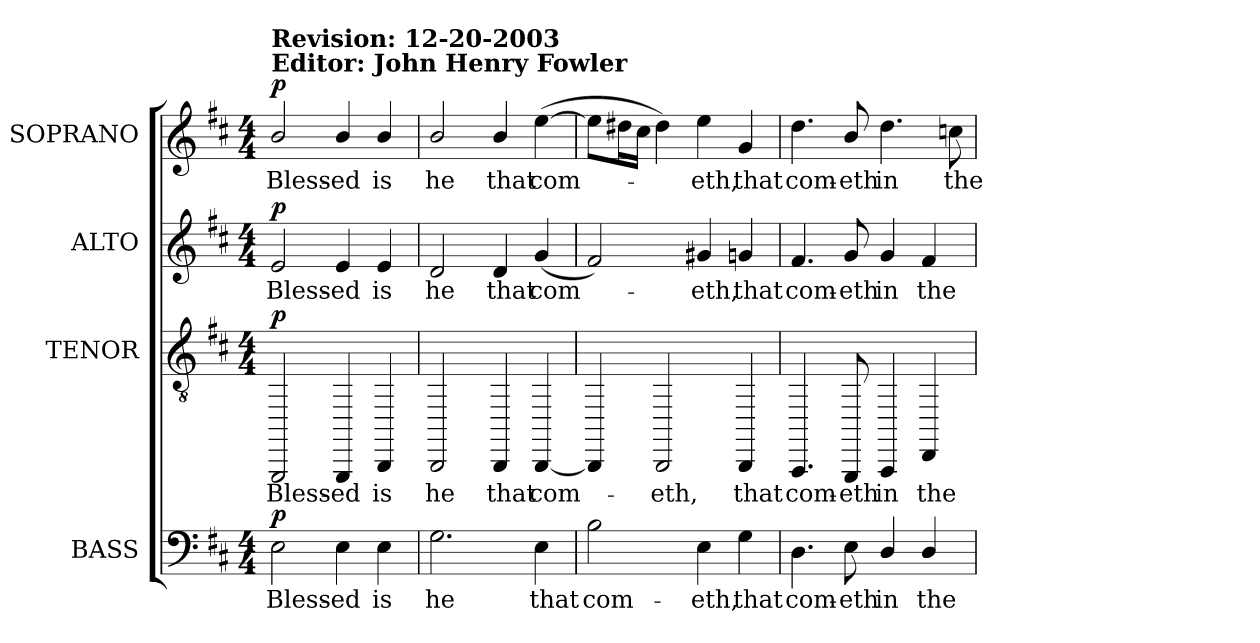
**kern	**text	**dynam	**kern	**text	**dynam	**kern	**text	**dynam	**kern	**text	**dynam
*part4	*part4	*part4	*part3	*part3	*part3	*part2	*part2	*part2	*part1	*part1	*part1
*staff4	*staff4	*staff4	*staff3	*staff3	*staff3	*staff2	*staff2	*staff2	*staff1	*staff1	*staff1
*I"BASS	*	*	*I"TENOR	*	*	*I"ALTO	*	*	*I"SOPRANO	*	*
*I'B.	*	*	*	*	*	*I'A.	*	*	*I'S.	*	*
!!LO:PB:g=z
*clefF4	*	*	*clefGv2	*	*	*clefG2	*	*	*clefG2	*	*
*	*	*	*ITrd-14c-24	*	*	*	*	*	*	*	*
*k[f#c#]	*	*	*k[f#c#]	*	*	*k[f#c#]	*	*	*k[f#c#]	*	*
*D:	*	*	*D:	*	*	*D:	*	*	*D:	*	*
*M4/4	*	*	*M4/4	*	*	*M4/4	*	*	*M4/4	*	*
*MM72	*	*	*MM72	*	*	*MM72	*	*	*MM72	*	*
=1	=1	=1	=1	=1	=1	=1	=1	=1	=1	=1	=1
!	!LO:LY:b:color=#000000	!	!	!	!	!	!	!	!	!	!
!	!	!	!	!LO:LY:b:color=#000000	!	!	!	!	!	!	!
!	!	!	!	!	!	!	!LO:LY:b:color=#000000	!	!	!	!
!	!	!	!	!	!	!	!	!	!LO:TX:a:B:t=Editor&colon;  John Henry Fowler	!	!
!	!	!	!	!	!	!	!	!	!LO:TX:a:B:t=Revision&colon;  12-20-2003	!	!
!	!	!	!	!	!	!	!	!	!	!LO:LY:b:color=#000000	!
2Ei\	Bless-	p	2GGi/	Bless-	p	2ei/	Bless-	p	2bi/	Bless-	p
!	!LO:LY:b:color=#000000	!	!	!	!	!	!	!	!	!	!
!	!	!	!	!LO:LY:b:color=#000000	!	!	!	!	!	!	!
!	!	!	!	!	!	!	!LO:LY:b:color=#000000	!	!	!	!
!	!	!	!	!	!	!	!	!	!	!LO:LY:b:color=#000000	!
4Ei\	-ed	.	4GGi/	-ed	.	4ei/	-ed	.	4bi/	-ed	.
!	!LO:LY:b:color=#000000	!	!	!	!	!	!	!	!	!	!
!	!	!	!	!LO:LY:b:color=#000000	!	!	!	!	!	!	!
!	!	!	!	!	!	!	!LO:LY:b:color=#000000	!	!	!	!
!	!	!	!	!	!	!	!	!	!	!LO:LY:b:color=#000000	!
4Ei\	is	.	4BBi/	is	.	4ei/	is	.	4bi/	is	.
=2	=2	=2	=2	=2	=2	=2	=2	=2	=2	=2	=2
!	!LO:LY:b:color=#000000	!	!	!	!	!	!	!	!	!	!
!	!	!	!	!LO:LY:b:color=#000000	!	!	!	!	!	!	!
!	!	!	!	!	!	!	!LO:LY:b:color=#000000	!	!	!	!
!	!	!	!	!	!	!	!	!	!	!LO:LY:b:color=#000000	!
2.Gi\	he	.	2BBi/	he	.	2di/	he	.	2bi/	he	.
!	!	!	!	!LO:LY:b:color=#000000	!	!	!	!	!	!	!
!	!	!	!	!	!	!	!LO:LY:b:color=#000000	!	!	!	!
!	!	!	!	!	!	!	!	!	!	!LO:LY:b:color=#000000	!
.	.	.	4BBi/	that	.	4di/	that	.	4bi/	that	.
!	!LO:LY:b:color=#000000	!	!	!	!	!	!	!	!	!	!
!	!	!	!	!LO:LY:b:color=#000000	!	!	!	!	!	!	!
!	!	!	!	!	!	!	!LO:LY:b:color=#000000	!	!	!	!
!	!	!	!	!	!	!	!	!	!	!LO:LY:b:color=#000000	!
4Ei\	that	.	[4BBi/	com-	.	(4gi/	com-	.	([4eei\	com-	.
=3	=3	=3	=3	=3	=3	=3	=3	=3	=3	=3	=3
!	!LO:LY:b:color=#000000	!	!	!	!	!	!	!	!	!	!
2Bi\	com-	.	4BBi/]	.	.	2f#i/)	.	.	8eei\L]	.	.
.	.	.	.	.	.	.	.	.	16dd#Xi\L	.	.
.	.	.	.	.	.	.	.	.	16cc#i\JJ	.	.
!	!	!	!	!LO:LY:b:color=#000000	!	!	!	!	!	!	!
.	.	.	2BBi/	-eth,	.	.	.	.	4dd#i\)	.	.
!	!LO:LY:b:color=#000000	!	!	!	!	!	!	!	!	!	!
!	!	!	!	!	!	!	!LO:LY:b:color=#000000	!	!	!	!
!	!	!	!	!	!	!	!	!	!	!LO:LY:b:color=#000000	!
4Ei\	-eth,	.	.	.	.	4g#Xi/	-eth,	.	4eei\	-eth,	.
!	!LO:LY:b:color=#000000	!	!	!	!	!	!	!	!	!	!
!	!	!	!	!LO:LY:b:color=#000000	!	!	!	!	!	!	!
!	!	!	!	!	!	!	!LO:LY:b:color=#000000	!	!	!	!
!	!	!	!	!	!	!	!	!	!	!LO:LY:b:color=#000000	!
4Gi\	that	.	4BBi/	that	.	4gni/	that	.	4gi/	that	.
=4	=4	=4	=4	=4	=4	=4	=4	=4	=4	=4	=4
!	!LO:LY:b:color=#000000	!	!	!	!	!	!	!	!	!	!
!	!	!	!	!LO:LY:b:color=#000000	!	!	!	!	!	!	!
!	!	!	!	!	!	!	!LO:LY:b:color=#000000	!	!	!	!
!	!	!	!	!	!	!	!	!	!	!LO:LY:b:color=#000000	!
4.Di\	com-	.	4.AAi/	com-	.	4.f#i/	com-	.	4.ddi\	com-	.
!	!LO:LY:b:color=#000000	!	!	!	!	!	!	!	!	!	!
!	!	!	!	!LO:LY:b:color=#000000	!	!	!	!	!	!	!
!	!	!	!	!	!	!	!LO:LY:b:color=#000000	!	!	!	!
!	!	!	!	!	!	!	!	!	!	!LO:LY:b:color=#000000	!
8Ei\	-eth	.	8GGi/	-eth	.	8gi/	-eth	.	8bi/	-eth	.
!	!LO:LY:b:color=#000000	!	!	!	!	!	!	!	!	!	!
!	!	!	!	!LO:LY:b:color=#000000	!	!	!	!	!	!	!
!	!	!	!	!	!	!	!LO:LY:b:color=#000000	!	!	!	!
!	!	!	!	!	!	!	!	!	!	!LO:LY:b:color=#000000	!
4Di/	in	.	4AAi/	in	.	4gi/	in	.	4.ddi\	in	.
!	!LO:LY:b:color=#000000	!	!	!	!	!	!	!	!	!	!
!	!	!	!	!LO:LY:b:color=#000000	!	!	!	!	!	!	!
!	!	!	!	!	!	!	!LO:LY:b:color=#000000	!	!	!	!
4Di/	the	.	4Di/	the	.	4f#i/	the	.	.	.	.
!	!	!	!	!	!	!	!	!	!	!LO:LY:b:color=#000000	!
.	.	.	.	.	.	.	.	.	8ccni\	the	.
=	=	=	=	=	=	=	=	=	=	=	=
*-	*-	*-	*-	*-	*-	*-	*-	*-	*-	*-	*-
